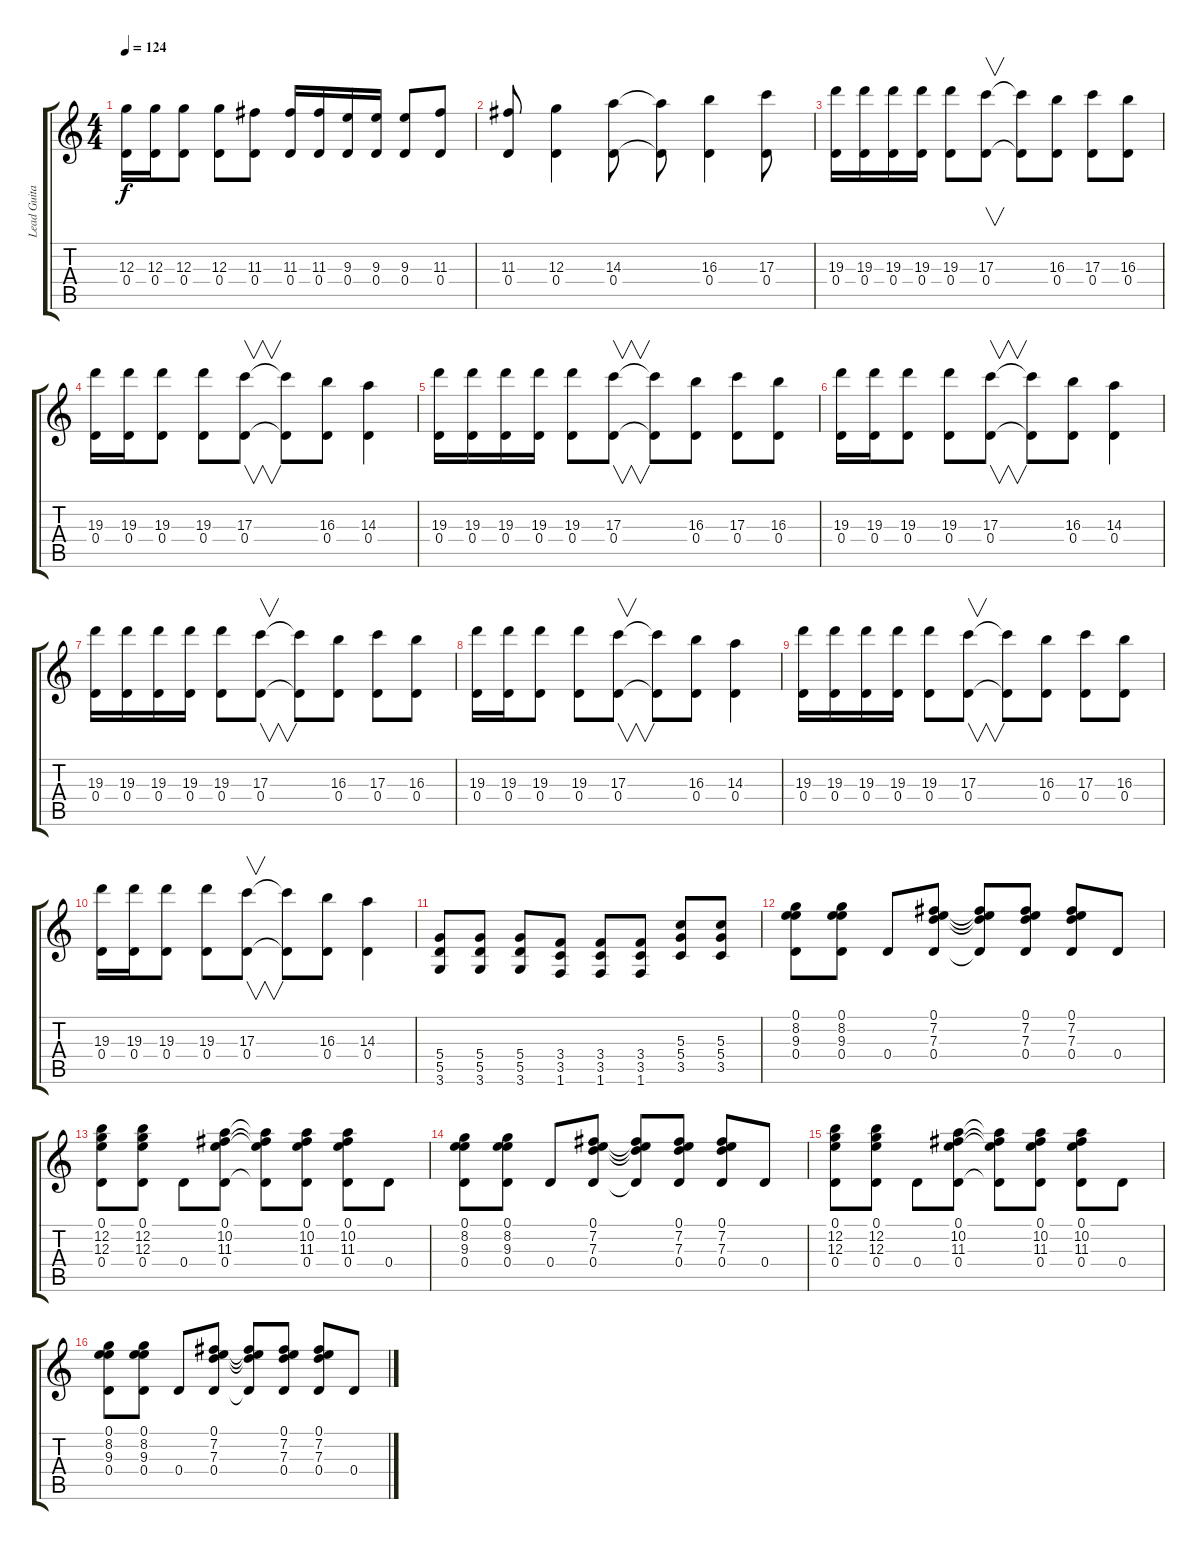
\track ("Lead Guitar" "Lead Guita") {instrument overdrivenguitar}
\staff {score tabs}
\tuning (E4 B3 G3 D3 A2 E2) {hide}
\ts (4 4)
\tempo 124
\clef g2
\ks c
(12.3 0.4).16{dy f} (12.3 0.4).16 (12.3 0.4).8 (12.3 0.4).8 (11.3 0.4).8 (11.3 0.4).16 (11.3 0.4).16 (9.3 0.4).16 (9.3 0.4).16 (9.3 0.4).8 (11.3 0.4).8 |
(11.3 0.4).8 (12.3 0.4).4 (14.3 0.4).8 (14.3{t} 0.4{t}).8 (16.3 0.4).4 (17.3 0.4).8 |
(19.3 0.4).16 (19.3 0.4).16 (19.3 0.4).16 (19.3 0.4).16 (19.3 0.4).8 (17.3 0.4).8{v} (17.3{t} 0.4{t}).8 (16.3 0.4).8 (17.3 0.4).8 (16.3 0.4).8 |
(19.3 0.4).16 (19.3 0.4).16 (19.3 0.4).8 (19.3 0.4).8 (17.3 0.4).8{v} (17.3{t} 0.4{t}).8 (16.3 0.4).8 (14.3 0.4).4 |
(19.3 0.4).16 (19.3 0.4).16 (19.3 0.4).16 (19.3 0.4).16 (19.3 0.4).8 (17.3 0.4).8{v} (17.3{t} 0.4{t}).8 (16.3 0.4).8 (17.3 0.4).8 (16.3 0.4).8 |
(19.3 0.4).16 (19.3 0.4).16 (19.3 0.4).8 (19.3 0.4).8 (17.3 0.4).8{v} (17.3{t} 0.4{t}).8 (16.3 0.4).8 (14.3 0.4).4 |
(19.3 0.4).16 (19.3 0.4).16 (19.3 0.4).16 (19.3 0.4).16 (19.3 0.4).8 (17.3 0.4).8{v} (17.3{t} 0.4{t}).8 (16.3 0.4).8 (17.3 0.4).8 (16.3 0.4).8 |
(19.3 0.4).16 (19.3 0.4).16 (19.3 0.4).8 (19.3 0.4).8 (17.3 0.4).8{v} (17.3{t} 0.4{t}).8 (16.3 0.4).8 (14.3 0.4).4 |
(19.3 0.4).16 (19.3 0.4).16 (19.3 0.4).16 (19.3 0.4).16 (19.3 0.4).8 (17.3 0.4).8{v} (17.3{t} 0.4{t}).8 (16.3 0.4).8 (17.3 0.4).8 (16.3 0.4).8 |
(19.3 0.4).16 (19.3 0.4).16 (19.3 0.4).8 (19.3 0.4).8 (17.3 0.4).8{v} (17.3{t} 0.4{t}).8 (16.3 0.4).8 (14.3 0.4).4 |
(5.4 5.5 3.6).8 (5.4 5.5 3.6).8 (5.4 5.5 3.6).8 (3.4 3.5 1.6).8 (3.4 3.5 1.6).8 (3.4 3.5 1.6).8 (5.3 5.4 3.5).8 (5.3 5.4 3.5).8 |
(0.1 8.2 9.3 0.4).8 (0.1 8.2 9.3 0.4).8 0.4.8 (0.1 7.2 7.3 0.4).8 (0.1{t} 7.2{t} 7.3{t} 0.4{t}).8 (0.1 7.2 7.3 0.4).8 (0.1 7.2 7.3 0.4).8 0.4.8 |
(0.1 12.2 12.3 0.4).8 (0.1 12.2 12.3 0.4).8 0.4.8 (0.1 10.2 11.3 0.4).8 (0.1{t} 10.2{t} 11.3{t} 0.4{t}).8 (0.1 10.2 11.3 0.4).8 (0.1 10.2 11.3 0.4).8 0.4.8 |
(0.1 8.2 9.3 0.4).8 (0.1 8.2 9.3 0.4).8 0.4.8 (0.1 7.2 7.3 0.4).8 (0.1{t} 7.2{t} 7.3{t} 0.4{t}).8 (0.1 7.2 7.3 0.4).8 (0.1 7.2 7.3 0.4).8 0.4.8 |
(0.1 12.2 12.3 0.4).8 (0.1 12.2 12.3 0.4).8 0.4.8 (0.1 10.2 11.3 0.4).8 (0.1{t} 10.2{t} 11.3{t} 0.4{t}).8 (0.1 10.2 11.3 0.4).8 (0.1 10.2 11.3 0.4).8 0.4.8 |
(0.1 8.2 9.3 0.4).8 (0.1 8.2 9.3 0.4).8 0.4.8 (0.1 7.2 7.3 0.4).8 (0.1{t} 7.2{t} 7.3{t} 0.4{t}).8 (0.1 7.2 7.3 0.4).8 (0.1 7.2 7.3 0.4).8 0.4.8
